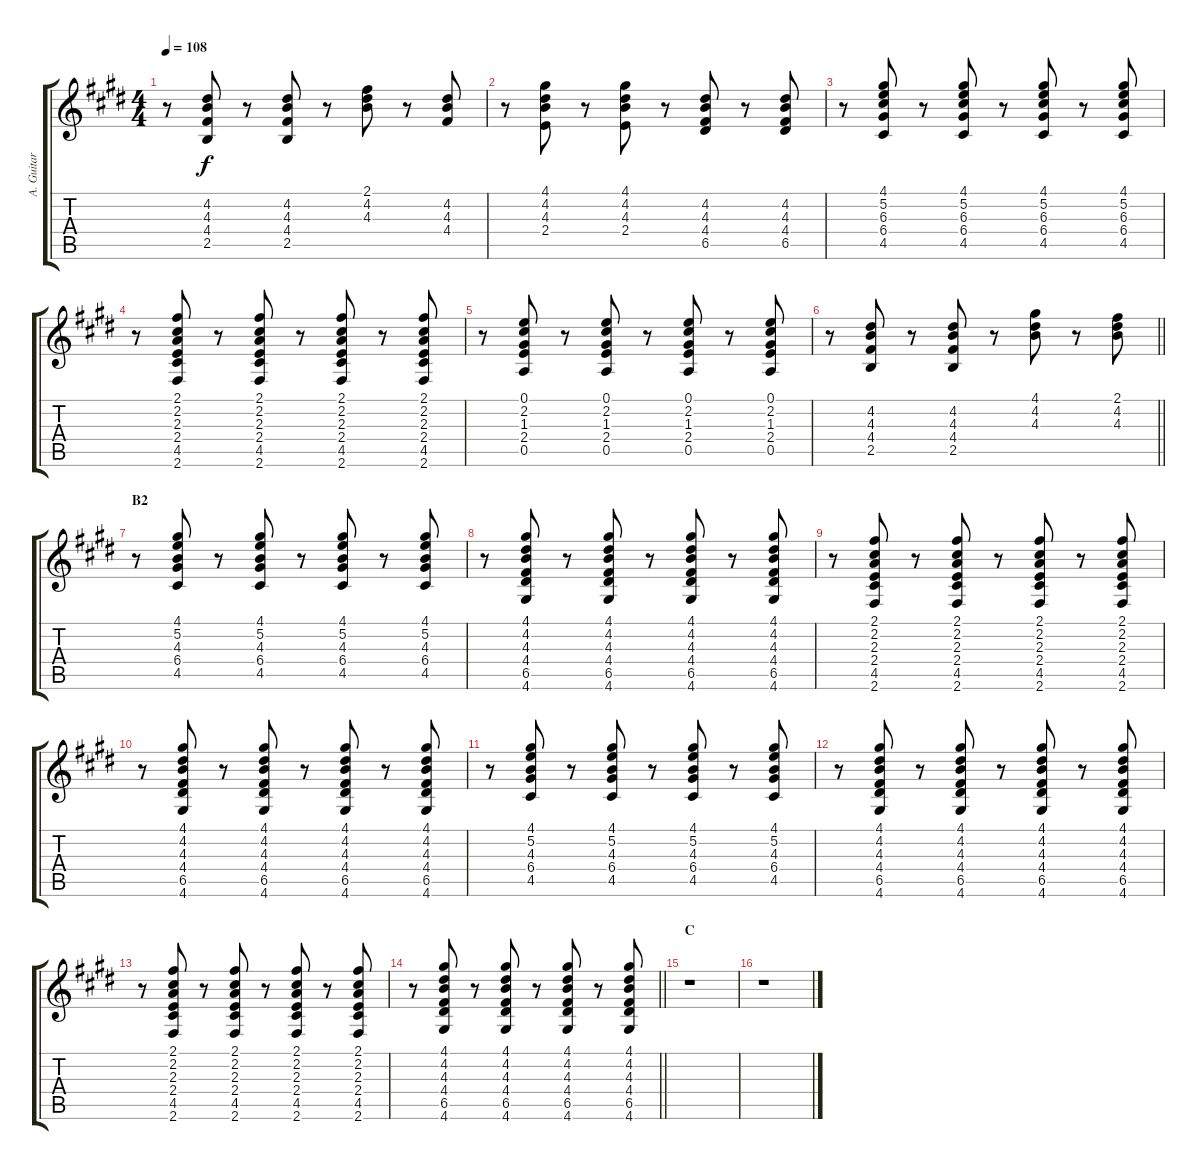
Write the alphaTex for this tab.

\track ("A. Guitar" "A. Guitar") {instrument acousticguitarsteel}
\staff {score tabs}
\tuning (E4 B3 G3 D3 A2 E2) {hide}
\ts (4 4)
\tempo 108
\clef g2
\ks e
r.8{dy f} (4.2 4.3 4.4 2.5).8 r.8 (4.2 4.3 4.4 2.5).8 r.8 (2.1 4.2 4.3).8 r.8 (4.2 4.3 4.4).8 |
r.8 (4.1 4.2 4.3 2.4).8 r.8 (4.1 4.2 4.3 2.4).8 r.8 (4.2 4.3 4.4 6.5).8 r.8 (4.2 4.3 4.4 6.5).8 |
r.8 (4.1 5.2 6.3 6.4 4.5).8 r.8 (4.1 5.2 6.3 6.4 4.5).8 r.8 (4.1 5.2 6.3 6.4 4.5).8 r.8 (4.1 5.2 6.3 6.4 4.5).8 |
r.8 (2.1 2.2 2.3 2.4 4.5 2.6).8 r.8 (2.1 2.2 2.3 2.4 4.5 2.6).8 r.8 (2.1 2.2 2.3 2.4 4.5 2.6).8 r.8 (2.1 2.2 2.3 2.4 4.5 2.6).8 |
r.8 (0.1 2.2 1.3 2.4 0.5).8 r.8 (0.1 2.2 1.3 2.4 0.5).8 r.8 (0.1 2.2 1.3 2.4 0.5).8 r.8 (0.1 2.2 1.3 2.4 0.5).8 |
\barLineRight lightlight
r.8 (4.2 4.3 4.4 2.5).8 r.8 (4.2 4.3 4.4 2.5).8 r.8 (4.1 4.2 4.3).8 r.8 (2.1 4.2 4.3).8 |
\section ("" "B2")
r.8 (4.1 5.2 4.3 6.4 4.5).8 r.8 (4.1 5.2 4.3 6.4 4.5).8 r.8 (4.1 5.2 4.3 6.4 4.5).8 r.8 (4.1 5.2 4.3 6.4 4.5).8 |
r.8 (4.1 4.2 4.3 4.4 6.5 4.6).8 r.8 (4.1 4.2 4.3 4.4 6.5 4.6).8 r.8 (4.1 4.2 4.3 4.4 6.5 4.6).8 r.8 (4.1 4.2 4.3 4.4 6.5 4.6).8 |
r.8 (2.1 2.2 2.3 2.4 4.5 2.6).8 r.8 (2.1 2.2 2.3 2.4 4.5 2.6).8 r.8 (2.1 2.2 2.3 2.4 4.5 2.6).8 r.8 (2.1 2.2 2.3 2.4 4.5 2.6).8 |
r.8 (4.1 4.2 4.3 4.4 6.5 4.6).8 r.8 (4.1 4.2 4.3 4.4 6.5 4.6).8 r.8 (4.1 4.2 4.3 4.4 6.5 4.6).8 r.8 (4.1 4.2 4.3 4.4 6.5 4.6).8 |
r.8 (4.1 5.2 4.3 6.4 4.5).8 r.8 (4.1 5.2 4.3 6.4 4.5).8 r.8 (4.1 5.2 4.3 6.4 4.5).8 r.8 (4.1 5.2 4.3 6.4 4.5).8 |
r.8 (4.1 4.2 4.3 4.4 6.5 4.6).8 r.8 (4.1 4.2 4.3 4.4 6.5 4.6).8 r.8 (4.1 4.2 4.3 4.4 6.5 4.6).8 r.8 (4.1 4.2 4.3 4.4 6.5 4.6).8 |
r.8 (2.1 2.2 2.3 2.4 4.5 2.6).8 r.8 (2.1 2.2 2.3 2.4 4.5 2.6).8 r.8 (2.1 2.2 2.3 2.4 4.5 2.6).8 r.8 (2.1 2.2 2.3 2.4 4.5 2.6).8 |
\barLineRight lightlight
r.8 (4.1 4.2 4.3 4.4 6.5 4.6).8 r.8 (4.1 4.2 4.3 4.4 6.5 4.6).8 r.8 (4.1 4.2 4.3 4.4 6.5 4.6).8 r.8 (4.1 4.2 4.3 4.4 6.5 4.6).8 |
\section ("" "C")
r.1 |
r.1
